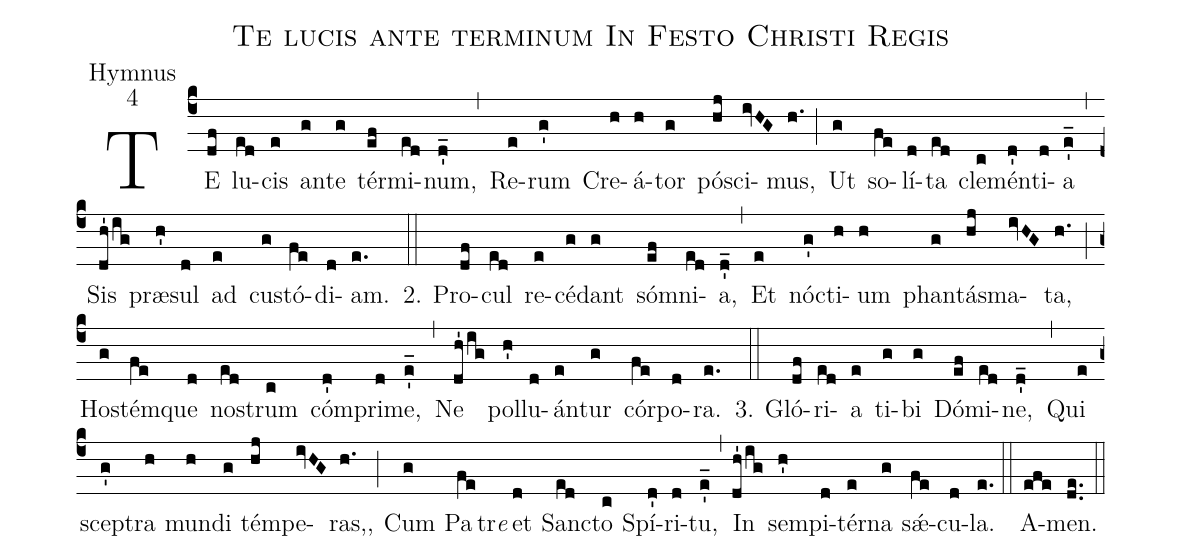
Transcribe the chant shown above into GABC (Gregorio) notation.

name:Te lucis ante terminum In Festo Christi Regis;
office-part:Hymnus;
mode:4;
%%
(c4)TE(df) lu(ed)cis(e) an(g)te(g) tér(ef)mi(ed)num,(d'_) (,)
Re(e)rum(g') Cre(h)á(h)tor(g) pó(hj)sci(ivHG)mus,(h.) (;)
Ut(g) so(fe)lí(d)ta(ed) cle(c)mén(d')ti(d)a(e'_) (,)
Sis(dh'1/ig) præ(h')sul(d) ad(e) cus(g)tó(fe)di(d)am.(e.) (::)

2. Pro(df)cul(ed) re(e)cé(g)dant(g) sóm(ef)ni(ed)a,(d'_) (,)
Et(e) nóc(g')ti(h)um(h) phan(g)tás(hj)ma(ivHG)ta,(h.) (;)
Hos(g)tém(fe)que(d) nos(ed)trum(c) cóm(d')pri(d)me,(e'_) (,)
Ne(dh'1/ig) pol(h')lu(d)án(e)tur(g) cór(fe)po(d)ra.(e.) (::)

3. Gló(df)ri(ed)a(e) ti(g)bi(g) Dó(ef)mi(ed)ne,(d'_) (,)
Qui(e) scep(g')tra(h) mun(h)di(g) tém(hj)pe(ivHG)ras,,(h.) (;)
Cum(g) Pa(fe)tr<i>e</i>() et(d) Sanc(ed)to(c) Spí(d')ri(d)tu,(e'_) (,)
In(dh'1/ig) sem(h')pi(d)tér(e)na(g) sǽ(fe)cu(d)la.(e.) (::)
A(efe)men.(de..) (::)
